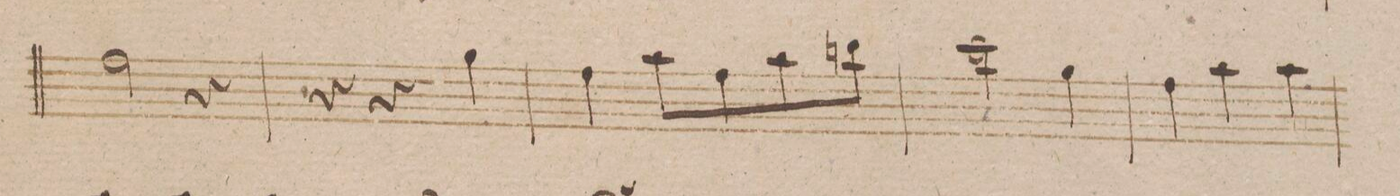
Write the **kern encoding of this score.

**kern
*I"Flauto 2do
*clefG2
*k[b-]
*M3/4
2ff\
4r
=94
4r
4r
4gg\
=95
4ff\
8aa\L
8ff\
8aa\
8bbn\J
=96
2ccc\
4gg\
=97
4ff\
4aa\
4aa\
=98
*-
